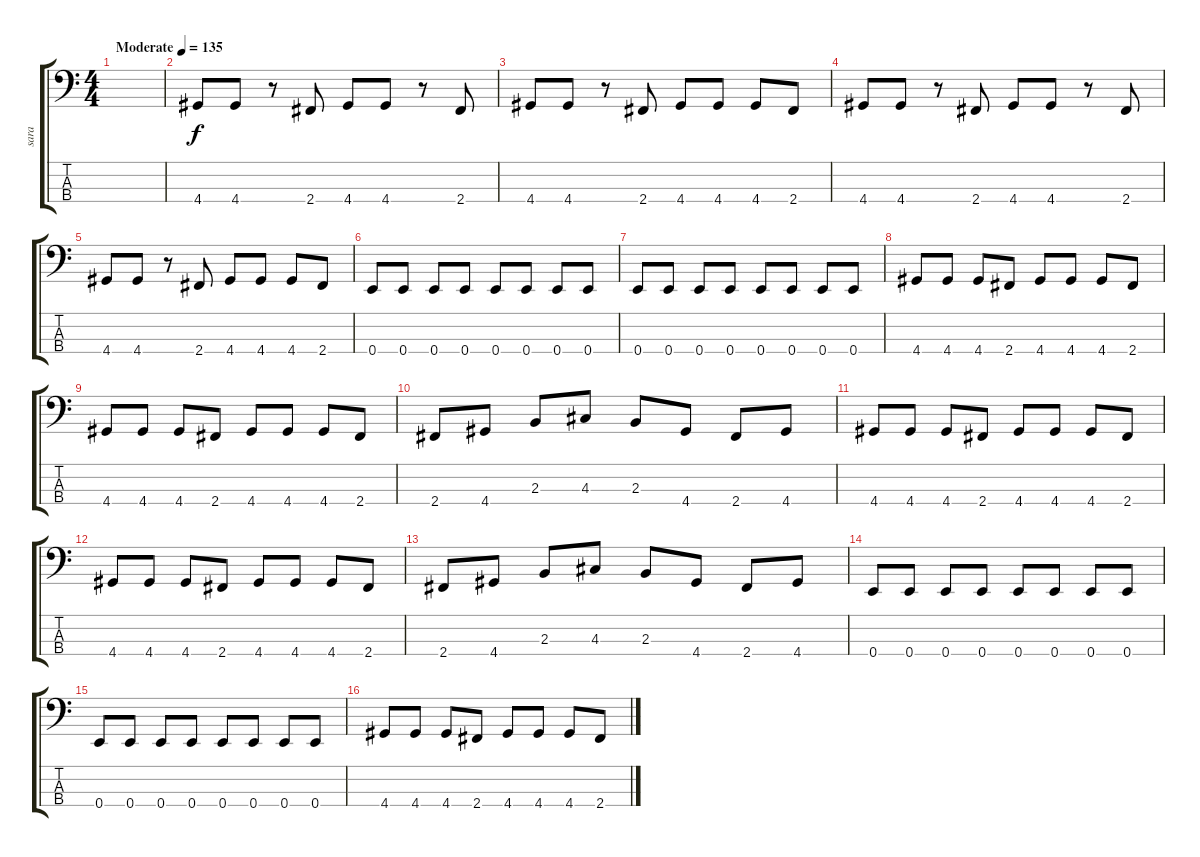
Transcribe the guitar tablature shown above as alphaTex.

\track ("sara" "sara") {instrument electricbassfinger}
\staff {score tabs}
\tuning (G2 D2 A1 E1) {hide}
\ts (4 4)
\tempo (135 "Moderate")
\clef f4
\ks c
|
4.4.8 4.4.8 r.8 2.4.8 4.4.8 4.4.8 r.8 2.4.8 |
4.4.8 4.4.8 r.8 2.4.8 4.4.8 4.4.8 4.4.8 2.4.8 |
4.4.8 4.4.8 r.8 2.4.8 4.4.8 4.4.8 r.8 2.4.8 |
4.4.8 4.4.8 r.8 2.4.8 4.4.8 4.4.8 4.4.8 2.4.8 |
0.4.8 0.4.8 0.4.8 0.4.8 0.4.8 0.4.8 0.4.8 0.4.8 |
0.4.8 0.4.8 0.4.8 0.4.8 0.4.8 0.4.8 0.4.8 0.4.8 |
4.4.8 4.4.8 4.4.8 2.4.8 4.4.8 4.4.8 4.4.8 2.4.8 |
4.4.8 4.4.8 4.4.8 2.4.8 4.4.8 4.4.8 4.4.8 2.4.8 |
2.4.8 4.4.8 2.3.8 4.3.8 2.3.8 4.4.8 2.4.8 4.4.8 |
4.4.8 4.4.8 4.4.8 2.4.8 4.4.8 4.4.8 4.4.8 2.4.8 |
4.4.8 4.4.8 4.4.8 2.4.8 4.4.8 4.4.8 4.4.8 2.4.8 |
2.4.8 4.4.8 2.3.8 4.3.8 2.3.8 4.4.8 2.4.8 4.4.8 |
0.4.8 0.4.8 0.4.8 0.4.8 0.4.8 0.4.8 0.4.8 0.4.8 |
0.4.8 0.4.8 0.4.8 0.4.8 0.4.8 0.4.8 0.4.8 0.4.8 |
4.4.8 4.4.8 4.4.8 2.4.8 4.4.8 4.4.8 4.4.8 2.4.8
